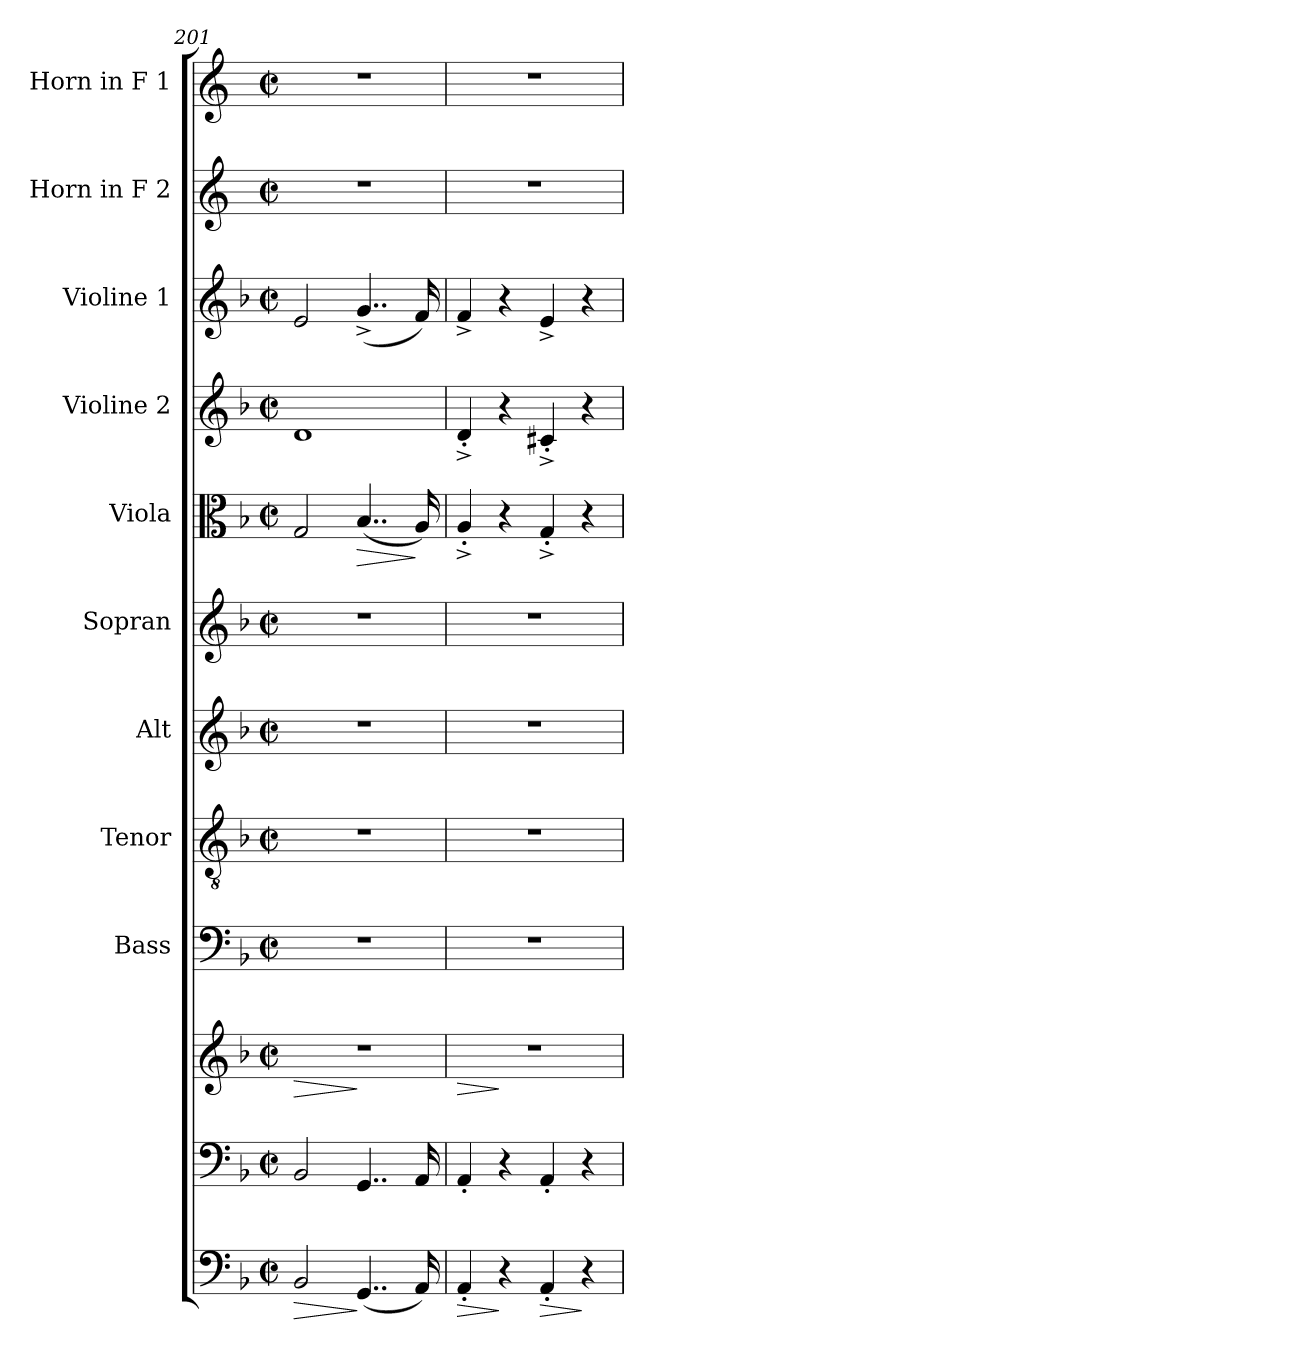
**kern	**dynam	**kern	**kern	**dynam	**kern	**kern	**kern	**kern	**kern	**dynam	**kern	**kern	**kern	**kern
*part11	*part11	*part10	*part10	*part10	*part9	*part8	*part7	*part6	*part5	*part5	*part4	*part3	*part2	*part1
*staff12	*staff12	*staff11	*staff10	*staff10/11	*staff9	*staff8	*staff7	*staff6	*staff5	*staff5	*staff4	*staff3	*staff2	*staff1
*	*	*	*	*	*I"Bass	*I"Tenor	*I"Alt	*I"Sopran	*I"Viola	*	*I"Violine 2	*I"Violine 1	*I"Horn in F 2	*I"Horn in F 1
*	*	*	*	*	*I'B.	*I'T.	*I'A.	*I'S.	*I'Vla.	*	*I'Vl. 2	*I'Vl. 1	*	*
*clefF4	*	*clefF4	*clefG2	*	*clefF4	*clefGv2	*clefG2	*clefG2	*clefC3	*	*clefG2	*clefG2	*clefG2	*clefG2
*ITrd7c12	*	*	*	*	*	*	*	*	*	*	*	*	*ITrd4c7	*ITrd4c7
*k[b-]	*	*k[b-]	*k[b-]	*	*k[b-]	*k[b-]	*k[b-]	*k[b-]	*k[b-]	*	*k[b-]	*k[b-]	*k[b-]	*k[b-]
*F:	*	*F:	*F:	*	*F:	*F:	*F:	*F:	*F:	*	*F:	*F:	*F:	*F:
*M2/2	*	*M2/2	*M2/2	*	*M2/2	*M2/2	*M2/2	*M2/2	*M2/2	*	*M2/2	*M2/2	*M2/2	*M2/2
*met(c|)	*	*met(c|)	*met(c|)	*	*met(c|)	*met(c|)	*met(c|)	*met(c|)	*met(c|)	*	*met(c|)	*met(c|)	*met(c|)	*met(c|)
=201	=201	=201	=201	=201	=201	=201	=201	=201	=201	=201	=201	=201	=201	=201
!	!LO:HP:b	!	!	!LO:HP:b	!	!	!	!	!	!	!	!	!	!
2BBB-/	>	2BB-/	1r	>	1r	1r	1r	1r	2G/	.	1d	2e/	1r	1r
!	!	!	!	!	!	!	!	!	!	!LO:HP:b	!	!	!	!
(<4..GGG/	]	4..GG/	.	]	.	.	.	.	(<4..B-/	>	.	(<4..g^>/	.	.
16AAA/)	.	16AA/	.	.	.	.	.	.	16A/)	]	.	16f/)	.	.
=202	=202	=202	=202	=202	=202	=202	=202	=202	=202	=202	=202	=202	=202	=202
!	!LO:HP:b	!	!	!LO:HP:b	!	!	!	!	!	!	!	!	!	!
4AAA'</	>	4AA'</	1r	>	1r	1r	1r	1r	4A'<^>/	.	4d'<^>/	4f^>/	1r	1r
4r	]	4r	.	]	.	.	.	.	4r	.	4r	4r	.	.
!	!LO:HP:b	!	!	!	!	!	!	!	!	!	!	!	!	!
4AAA'</	>	4AA'</	.	.	.	.	.	.	4G'<^>/	.	4c#X'<^>/	4e^>/	.	.
4r	]	4r	.	.	.	.	.	.	4r	.	4r	4r	.	.
=	=	=	=	=	=	=	=	=	=	=	=	=	=	=
*-	*-	*-	*-	*-	*-	*-	*-	*-	*-	*-	*-	*-	*-	*-
